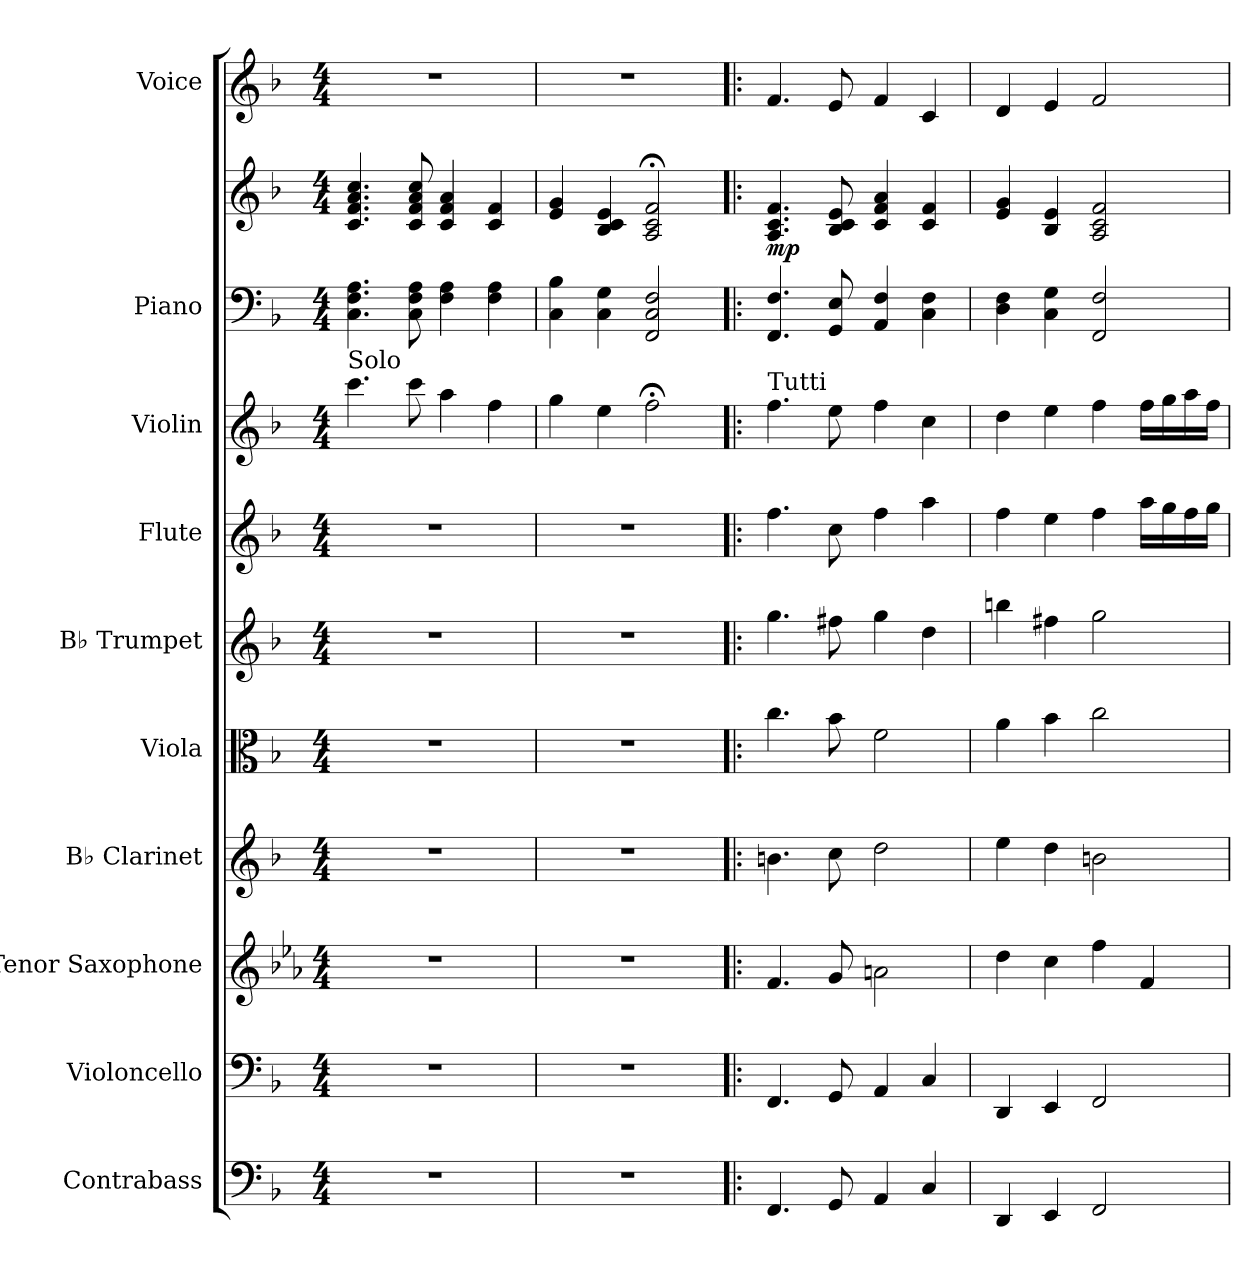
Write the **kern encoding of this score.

**kern	**kern	**kern	**kern	**kern	**kern	**kern	**kern	**kern	**kern	**dynam	**kern
*part10	*part9	*part8	*part7	*part6	*part5	*part4	*part3	*part2	*part2	*part2	*part1
*staff11	*staff10	*staff9	*staff8	*staff7	*staff6	*staff5	*staff4	*staff3	*staff2	*staff2/3	*staff1
*I"Contrabass	*I"Violoncello	*I"Tenor Saxophone	*I"B♭ Clarinet	*I"Viola	*I"B♭ Trumpet	*I"Flute	*I"Violin	*I"Piano	*	*	*I"Voice
*I'Cb.	*I'Vc.	*I'T. Sax.	*I'B♭ Cl.	*I'Vla.	*I'B♭ Tpt.	*I'Fl.	*I'Vln.	*I'Pno.	*	*	*I'Vo.
*clefF4	*clefF4	*clefG2	*clefG2	*clefC3	*clefG2	*clefG2	*clefG2	*clefF4	*clefG2	*	*clefG2
*ITrd7c12	*	*ITrd8c14	*ITrd1c2	*	*ITrd1c2	*	*	*	*	*	*
*k[b-]	*k[b-]	*k[b-e-a-]	*k[b-e-a-]	*k[b-]	*k[b-e-a-]	*k[b-]	*k[b-]	*k[b-]	*k[b-]	*	*k[b-]
*M4/4	*M4/4	*M4/4	*M4/4	*M4/4	*M4/4	*M4/4	*M4/4	*M4/4	*M4/4	*	*M4/4
*MM104	*MM104	*MM104	*MM104	*MM104	*MM104	*MM104	*MM104	*MM104	*MM104	*	*MM104
=1	=1	=1	=1	=1	=1	=1	=1	=1	=1	=1	=1
!	!	!	!	!	!	!	!LO:TX:a:t=Solo	!	!	!	!
1r	1r	1r	1r	1r	1r	1r	4.ccc\	4.C\ 4.F\ 4.A\	4.c/ 4.f/ 4.a/ 4.cc/	.	1r
.	.	.	.	.	.	.	8ccc\	8C\ 8F\ 8A\	8c/ 8f/ 8a/ 8cc/	.	.
.	.	.	.	.	.	.	4aa\	4F\ 4A\	4c/ 4f/ 4a/	.	.
.	.	.	.	.	.	.	4ff\	4F\ 4A\	4c/ 4f/	.	.
=2	=2	=2	=2	=2	=2	=2	=2	=2	=2	=2	=2
1r	1r	1r	1r	1r	1r	1r	4gg\	4C\ 4B-\	4e/ 4g/	.	1r
.	.	.	.	.	.	.	4ee\	4C\ 4G\	4B-/ 4c/ 4e/	.	.
.	.	.	.	.	.	.	2ff;<\	2FF/ 2C/ 2F/	2A/;< 2c/;< 2f/;<	.	.
=3!|:	=3!|:	=3!|:	=3!|:	=3!|:	=3!|:	=3!|:	=3!|:	=3!|:	=3!|:	=3!|:	=3!|:
!	!	!	!	!	!	!	!LO:TX:a:t=Tutti	!	!	!	!
!	!	!	!	!	!	!	!	!	!	!LO:DY:b	!
4.FFF/	4.FF/	4.F/	4.an\	4.cc\	4.ff\	4.ff\	4.ff\	4.FF/ 4.F/	4.A/ 4.c/ 4.f/	mp	4.f/
8GGG/	8GG/	8G/	8b-\	8b-\	8een\	8cc\	8ee\	8GG/ 8E/	8B-/ 8c/ 8e/	.	8e/
4AAA/	4AA/	2An\	2cc\	2f\	4ff\	4ff\	4ff\	4AA/ 4F/	4c/ 4f/ 4a/	.	4f/
4CC/	4C/	.	.	.	4cc\	4aa\	4cc\	4C\ 4F\	4c/ 4f/	.	4c/
=4	=4	=4	=4	=4	=4	=4	=4	=4	=4	=4	=4
4DDD/	4DD/	4d\	4dd\	4a\	4aan\	4ff\	4dd\	4D\ 4F\	4e/ 4g/	.	4d/
4EEE/	4EE/	4c\	4cc\	4b-\	4een\	4ee\	4ee\	4C\ 4G\	4B-/ 4e/	.	4e/
2FFF/	2FF/	4f\	2an\	2cc\	2ff\	4ff\	4ff\	2FF/ 2F/	2A/ 2c/ 2f/	.	2f/
.	.	4F/	.	.	.	16aa\LL	16ff\LL	.	.	.	.
.	.	.	.	.	.	16gg\	16gg\	.	.	.	.
.	.	.	.	.	.	16ff\	16aa\	.	.	.	.
.	.	.	.	.	.	16gg\JJ	16ff\JJ	.	.	.	.
=	=	=	=	=	=	=	=	=	=	=	=
*-	*-	*-	*-	*-	*-	*-	*-	*-	*-	*-	*-
